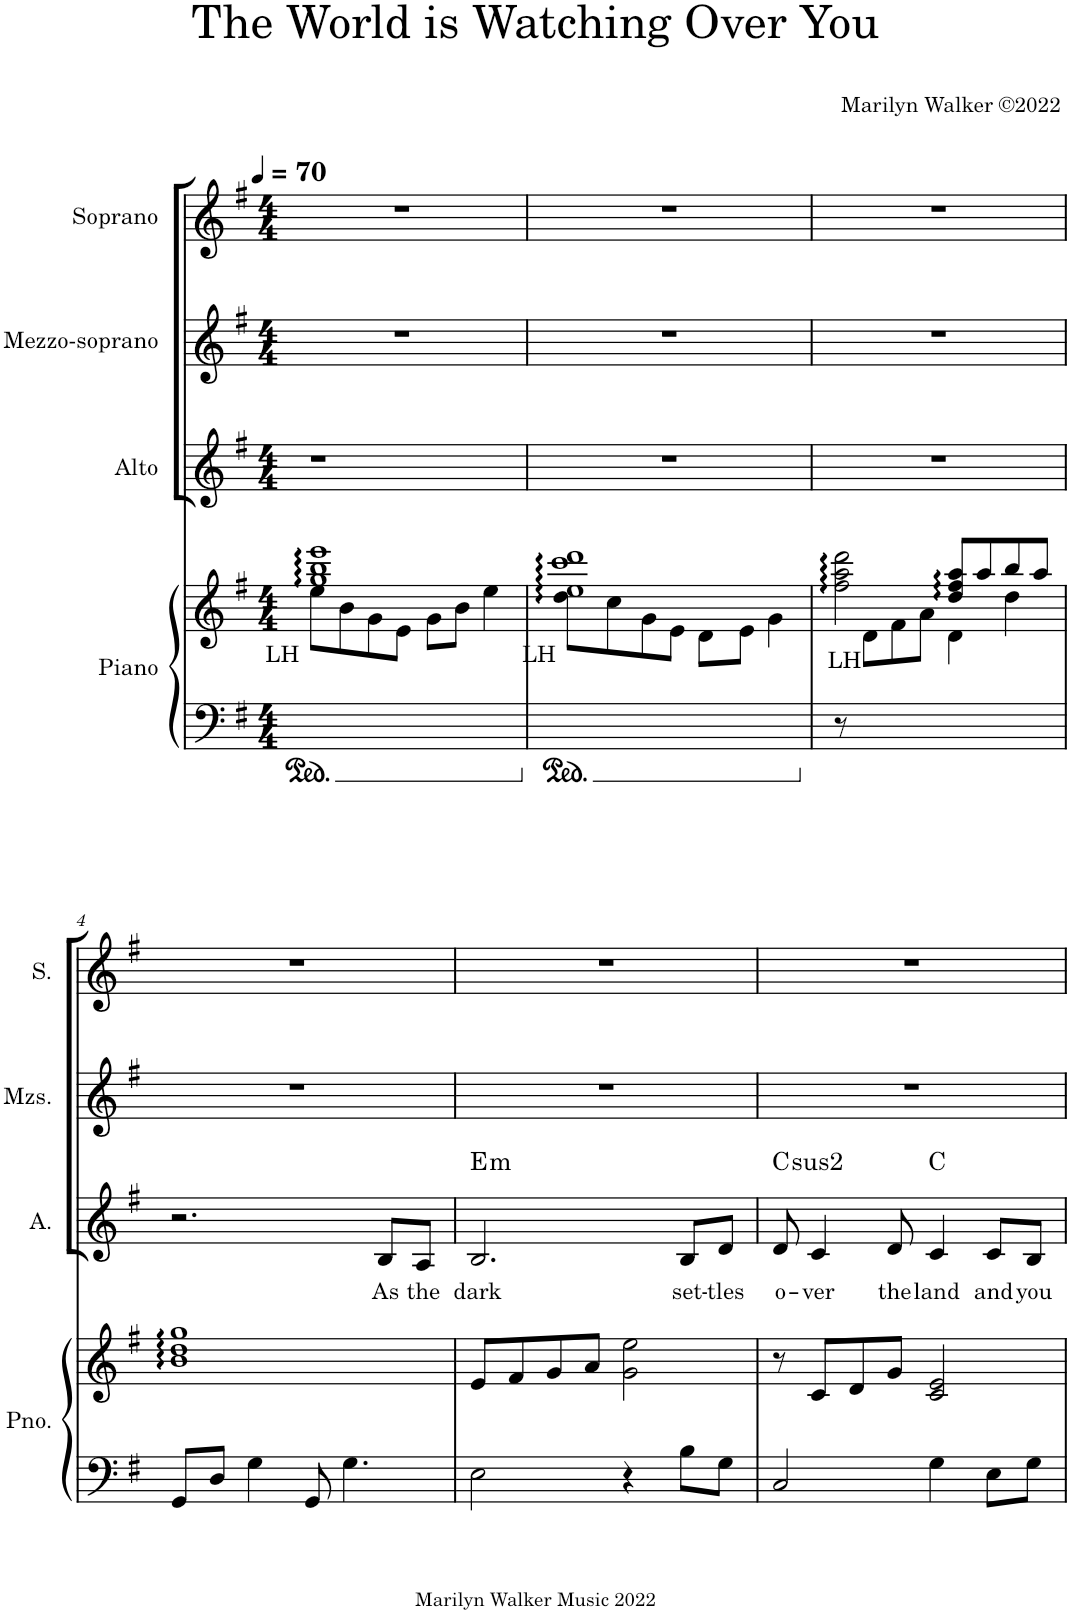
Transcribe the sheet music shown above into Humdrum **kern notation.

**kern	**kern	**kern	**text	**harte	**kern	**kern
*part4	*part4	*part3	*part3	*part3	*part2	*part1
*staff5	*staff4	*staff3	*staff3	*	*staff2	*staff1
*I"Piano	*	*I"Alto	*	*	*I"Mezzo-soprano	*I"Soprano
*I'Pno.	*	*I'A.	*	*	*I'Mzs.	*I'S.
*clefF4	*clefG2	*clefG2	*	*	*clefG2	*clefG2
*k[f#]	*k[f#]	*k[f#]	*	*	*k[f#]	*k[f#]
*M4/4	*M4/4	*M4/4	*	*	*M4/4	*M4/4
*MM70	*MM70	*MM70	*	*	*MM70	*MM70
=1	=1	=1	=1	=1	=1	=1
*	*^	*	*	*	*	*
*	*ped	*	*	*	*	*	*
!LO:TX:a:t=LH	!	!	!	!	!	!	!
1ryy	1gg:: 1bb:: 1eee::	8ee\L	1r	.	.	1r	1r
.	.	8b\	.	.	.	.	.
.	.	8g\	.	.	.	.	.
.	.	8e\J	.	.	.	.	.
.	.	8g\L	.	.	.	.	.
.	.	8b\J	.	.	.	.	.
.	.	4ee\	.	.	.	.	.
=2	=2	=2	=2	=2	=2	=2	=2
*	*Xped	*	*	*	*	*	*
*	*ped	*	*	*	*	*	*
!LO:TX:a:t=LH	!	!	!	!	!	!	!
1ryy	1ee:: 1ccc:: 1ddd::	8dd\L	1r	.	.	1r	1r
.	.	8cc\	.	.	.	.	.
.	.	8g\	.	.	.	.	.
.	.	8e\J	.	.	.	.	.
.	.	8d\L	.	.	.	.	.
.	.	8e\J	.	.	.	.	.
.	.	4g\	.	.	.	.	.
=3	=3	=3	=3	=3	=3	=3	=3
*	*Xped	*	*	*	*	*	*
!	!LO:TX:b:t=LH	!	!	!	!	!	!
8r	2ff#\:: 2aa\:: 2ddd\::	8ryy	1r	.	.	1r	1r
2..ryy	.	8d\L	.	.	.	.	.
.	.	8f#\	.	.	.	.	.
.	.	8a\J	.	.	.	.	.
.	8dd/:: 8ff#/:: 8aa/::L	4d\	.	.	.	.	.
.	8aa/	.	.	.	.	.	.
.	8bb/	4dd\	.	.	.	.	.
.	8aa/J	.	.	.	.	.	.
*	*v	*v	*	*	*	*	*
!!LO:LB:g=z
=4	=4	=4	=4	=4	=4	=4
8GG/L	1b:: 1dd:: 1gg::	2.r	.	.	1r	1r
8D/J	.	.	.	.	.	.
4G\	.	.	.	.	.	.
8GG/	.	.	.	.	.	.
4.G\	.	.	.	.	.	.
!	!	!	!LO:LY:b	!	!	!
.	.	8B/L	As	.	.	.
!	!	!	!LO:LY:b	!	!	!
.	.	8A/J	the	.	.	.
=5	=5	=5	=5	=5	=5	=5
!	!	!	!LO:LY:b	!LO:H:kt=m	!	!
2E\	8e/L	2.B/	dark	E:min	1r	1r
.	8f#/	.	.	.	.	.
.	8g/	.	.	.	.	.
.	8a/J	.	.	.	.	.
4r	2g\ 2ee\	.	.	.	.	.
!	!	!	!LO:LY:b	!	!	!
8B\L	.	8B/L	set-	.	.	.
!	!	!	!LO:LY:b	!	!	!
8G\J	.	8d/J	-tles	.	.	.
=6	=6	=6	=6	=6	=6	=6
!	!	!	!LO:LY:b	!LO:H:kt=2	!	!
2C/	8r	8d/	o-	C:(1,2,5)	1r	1r
!	!	!	!LO:LY:b	!	!	!
.	8c/L	4c/	-ver	.	.	.
.	8d/	.	.	.	.	.
!	!	!	!LO:LY:b	!	!	!
.	8g/J	8d/	the	.	.	.
!	!	!	!LO:LY:b	!	!	!
4G\	2c/ 2e/	4c/	land	C:maj	.	.
!	!	!	!LO:LY:b	!	!	!
8E\L	.	8c/L	and	.	.	.
!	!	!	!LO:LY:b	!	!	!
8G\J	.	8B/J	you	.	.	.
=	=	=	=	=	=	=
*-	*-	*-	*-	*-	*-	*-
